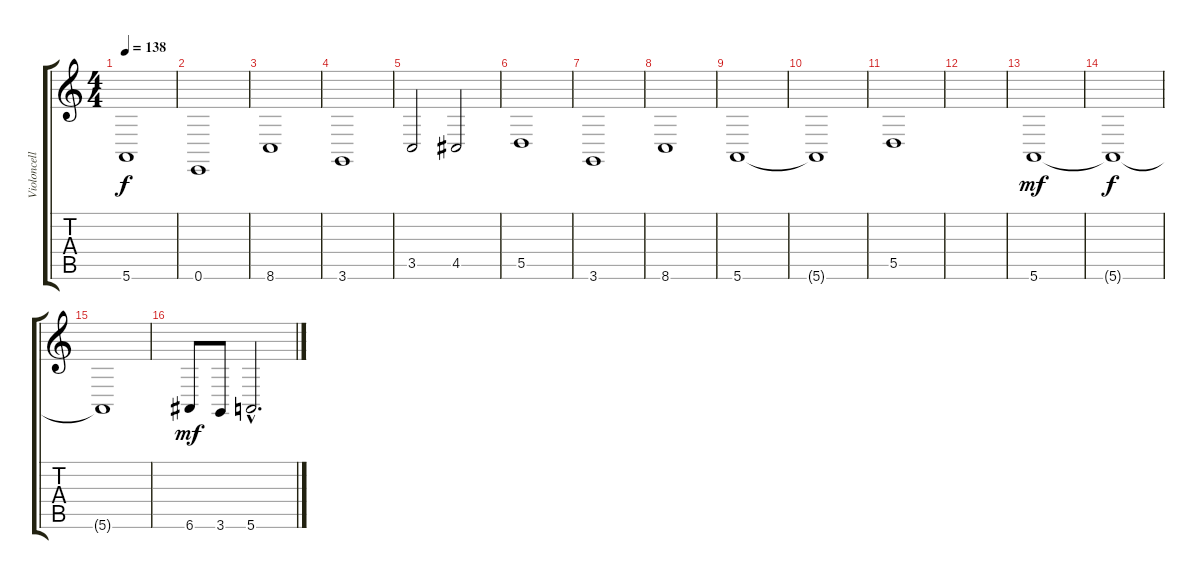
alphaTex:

\track ("Violoncelle" "Violoncell") {instrument cello}
\staff {score tabs}
\tuning (E4 B3 G3 D3 A2 E2) {hide}
\ts (4 4)
\tempo 138
\clef g2
\ks c
5.6.1{dy f instrument cello} |
0.6.1 |
8.6.1 |
3.6.1 |
3.5.2 4.5.2 |
5.5.1 |
3.6.1 |
8.6.1 |
5.6.1 |
5.6{t}.1 |
5.5.1 |
|
5.6.1{dy mf} |
5.6{t}.1{dy f} |
5.6{t}.1 |
6.6.8{dy mf} 3.6.8 5.6{hac}.2{d volume 1}
